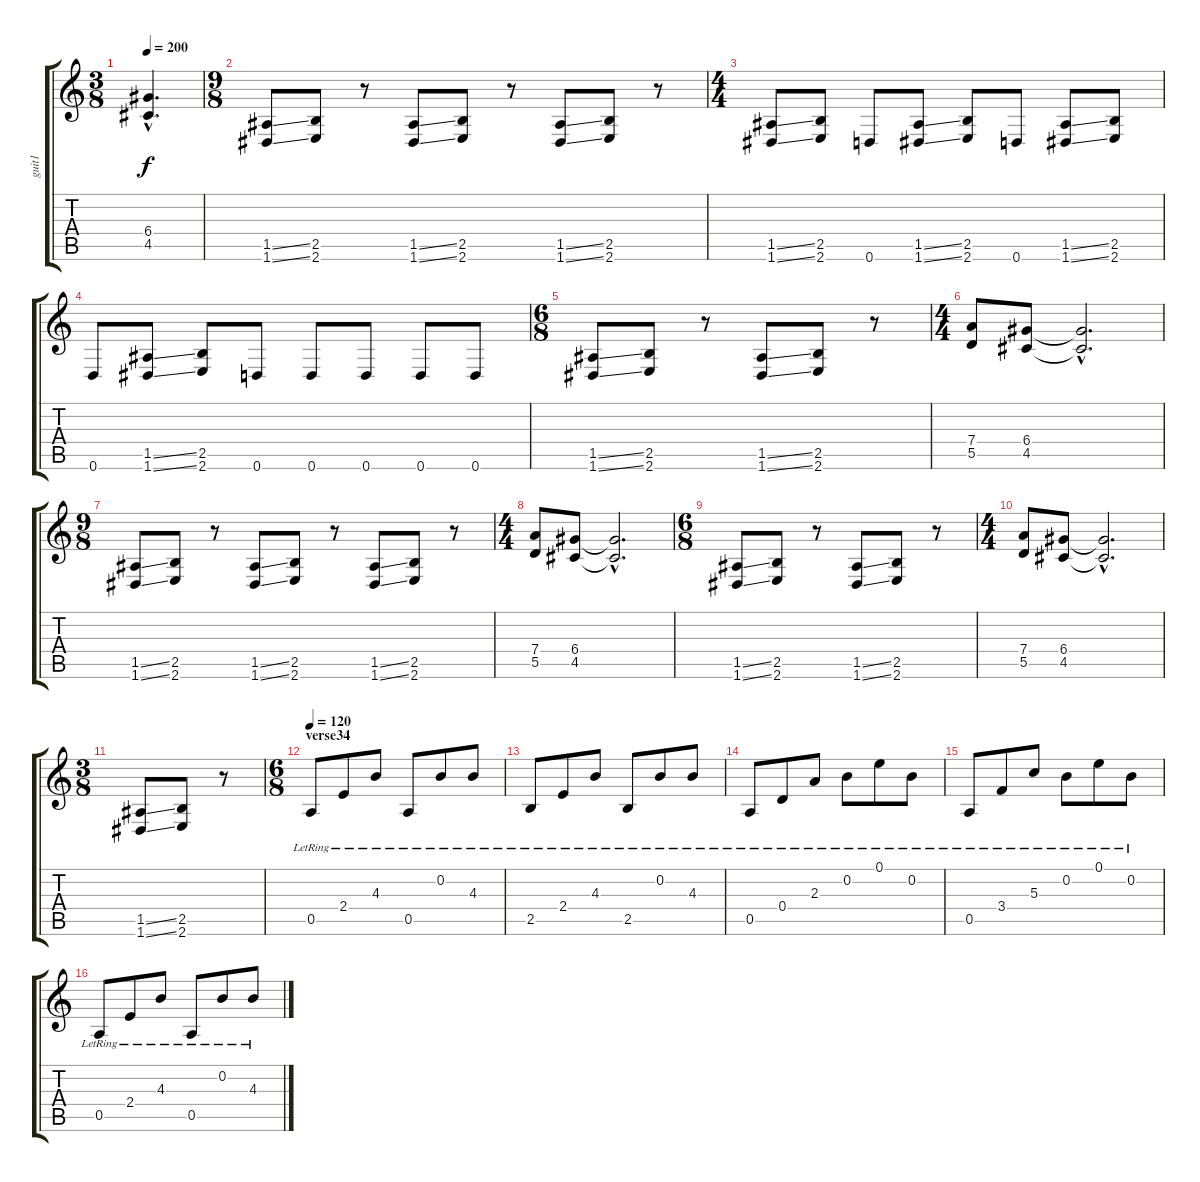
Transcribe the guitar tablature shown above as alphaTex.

\track ("guit1" "guit1") {instrument acousticguitarsteel}
\staff {score tabs}
\tuning (E4 B3 G3 D3 A2 D2) {hide}
\ts (3 8)
\tempo 200
\clef g2
\ks c
(6.4{hac t} 4.5{hac t}).4{d dy f} |
\ts (9 8)
(1.5{ss} 1.6{ss}).8 (2.5 2.6).8 r.8 (1.5{ss} 1.6{ss}).8 (2.5 2.6).8 r.8 (1.5{ss} 1.6{ss}).8 (2.5 2.6).8 r.8 |
\ts (4 4)
(1.5{ss} 1.6{ss}).8 (2.5 2.6).8 0.6.8 (1.5{ss} 1.6{ss}).8 (2.5 2.6).8 0.6.8 (1.5{ss} 1.6{ss}).8 (2.5 2.6).8 |
0.6.8 (1.5{ss} 1.6{ss}).8 (2.5 2.6).8 0.6.8 0.6.8 0.6.8 0.6.8 0.6.8 |
\ts (6 8)
(1.5{ss} 1.6{ss}).8 (2.5 2.6).8 r.8 (1.5{ss} 1.6{ss}).8 (2.5 2.6).8 r.8 |
\ts (4 4)
(7.4 5.5).8 (6.4 4.5).8 (6.4{hac t} 4.5{hac t}).2{d} |
\ts (9 8)
(1.5{ss} 1.6{ss}).8 (2.5 2.6).8 r.8 (1.5{ss} 1.6{ss}).8 (2.5 2.6).8 r.8 (1.5{ss} 1.6{ss}).8 (2.5 2.6).8 r.8 |
\ts (4 4)
(7.4 5.5).8 (6.4 4.5).8 (6.4{hac t} 4.5{hac t}).2{d} |
\ts (6 8)
(1.5{ss} 1.6{ss}).8 (2.5 2.6).8 r.8 (1.5{ss} 1.6{ss}).8 (2.5 2.6).8 r.8 |
\ts (4 4)
(7.4 5.5).8 (6.4 4.5).8 (6.4{hac t} 4.5{hac t}).2{d} |
\ts (3 8)
(1.5{ss} 1.6{ss}).8 (2.5 2.6).8 r.8 |
\ts (6 8)
\section ("" "verse34")
\tempo 120
0.5{lr}.8{instrument acousticguitarsteel} 2.4{lr}.8 4.3{lr}.8 0.5{lr}.8 0.2{lr}.8 4.3{lr}.8 |
2.5{lr}.8 2.4{lr}.8 4.3{lr}.8 2.5{lr}.8 0.2{lr}.8 4.3{lr}.8 |
0.5{lr}.8 0.4{lr}.8 2.3{lr}.8 0.2{lr}.8 0.1{lr}.8 0.2{lr}.8 |
0.5{lr}.8 3.4{lr}.8 5.3{lr}.8 0.2{lr}.8 0.1{lr}.8 0.2{lr}.8 |
0.5{lr}.8{instrument acousticguitarsteel} 2.4{lr}.8 4.3{lr}.8 0.5{lr}.8 0.2{lr}.8 4.3{lr}.8
